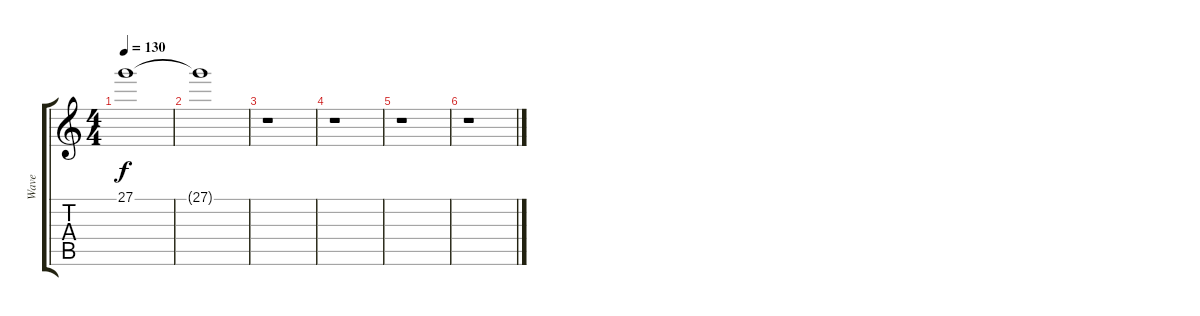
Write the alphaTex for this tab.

\track ("Wave" "Wave") {instrument seashore}
\staff {score tabs}
\tuning (E4 B3 G3 D3 A2 E2) {hide}
\ts (4 4)
\tempo 130
\clef g2
\ks c
27.1.1{dy f} |
27.1{t}.1 |
r.1 |
r.1 |
r.1 |
r.1
